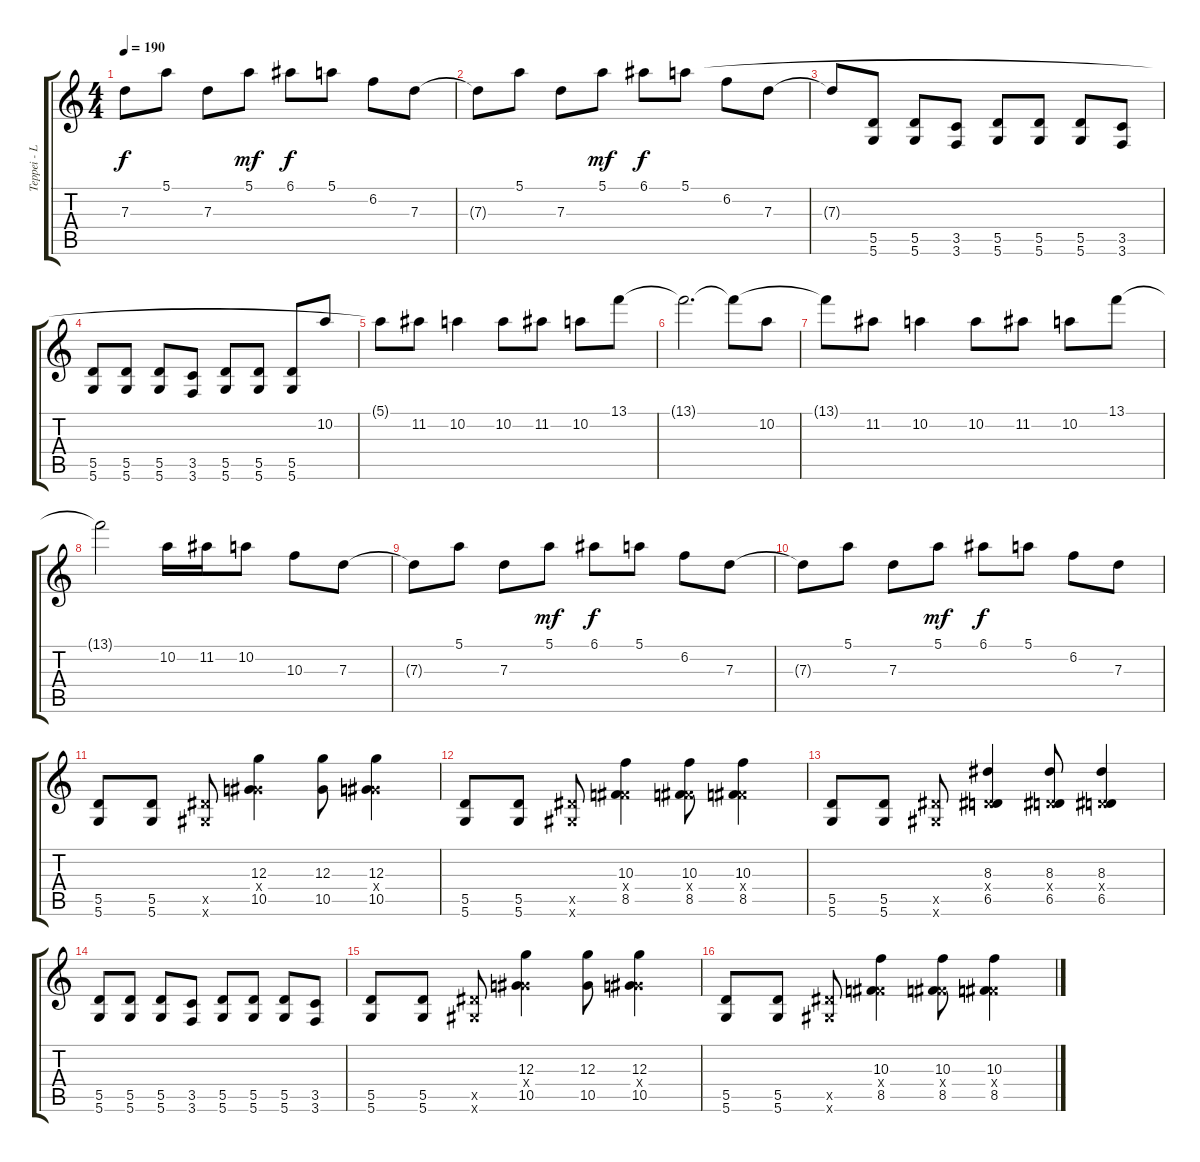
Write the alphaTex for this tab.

\track ("Teppei - Lead" "Teppei - L") {instrument overdrivenguitar}
\staff {score tabs}
\tuning (E4 B3 G3 D3 A2 D2) {hide}
\ts (4 4)
\tempo 190
\clef g2
\ks c
7.3{t}.8{dy f} 5.1.8 7.3.8 5.1.8{dy mf} 6.1.8{dy f} 5.1.8 6.2.8 7.3.8 |
7.3{t}.8 5.1.8 7.3.8 5.1.8{dy mf} 6.1.8{dy f} 5.1.8 6.2.8 7.3.8 |
7.3{t}.8 (5.5 5.6).8 (5.5 5.6).8 (3.5 3.6).8 (5.5 5.6).8 (5.5 5.6).8 (5.5 5.6).8 (3.5 3.6).8 |
(5.5 5.6).8 (5.5 5.6).8 (5.5 5.6).8 (3.5 3.6).8 (5.5 5.6).8 (5.5 5.6).8 (5.5 5.6).8 10.2.8 |
5.1{t}.8 11.2.8 10.2.4 10.2.8 11.2.8 10.2.8 13.1.8 |
13.1{t}.2{d} 13.1{t}.8 10.2.8 |
13.1{t}.8 11.2.8 10.2.4 10.2.8 11.2.8 10.2.8 13.1.8 |
13.1{t}.2 10.2.16 11.2.16 10.2.8 10.3.8 7.3.8 |
7.3{t}.8 5.1.8 7.3.8 5.1.8{dy mf} 6.1.8{dy f} 5.1.8 6.2.8 7.3.8 |
7.3{t}.8 5.1.8 7.3.8 5.1.8{dy mf} 6.1.8{dy f} 5.1.8 6.2.8 7.3.8 |
(5.5 5.6).8 (5.5 5.6).8 (6.5{x} 6.6{x}).8 (12.3 6.4{x} 10.5).4 (12.3 10.5).8 (12.3 6.4{x} 10.5).4 |
(5.5 5.6).8 (5.5 5.6).8 (6.5{x} 6.6{x}).8 (10.3 4.4{x} 8.5).4 (10.3 4.4{x} 8.5).8 (10.3 4.4{x} 8.5).4 |
(5.5 5.6).8 (5.5 5.6).8 (6.5{x} 6.6{x}).8 (8.3 0.4{x} 6.5).4 (8.3 0.4{x} 6.5).8 (8.3 0.4{x} 6.5).4 |
(5.5 5.6).8 (5.5 5.6).8 (5.5 5.6).8 (3.5 3.6).8 (5.5 5.6).8 (5.5 5.6).8 (5.5 5.6).8 (3.5 3.6).8 |
(5.5 5.6).8 (5.5 5.6).8 (6.5{x} 6.6{x}).8 (12.3 6.4{x} 10.5).4 (12.3 10.5).8 (12.3 6.4{x} 10.5).4 |
(5.5 5.6).8 (5.5 5.6).8 (6.5{x} 6.6{x}).8 (10.3 4.4{x} 8.5).4 (10.3 4.4{x} 8.5).8 (10.3 4.4{x} 8.5).4
